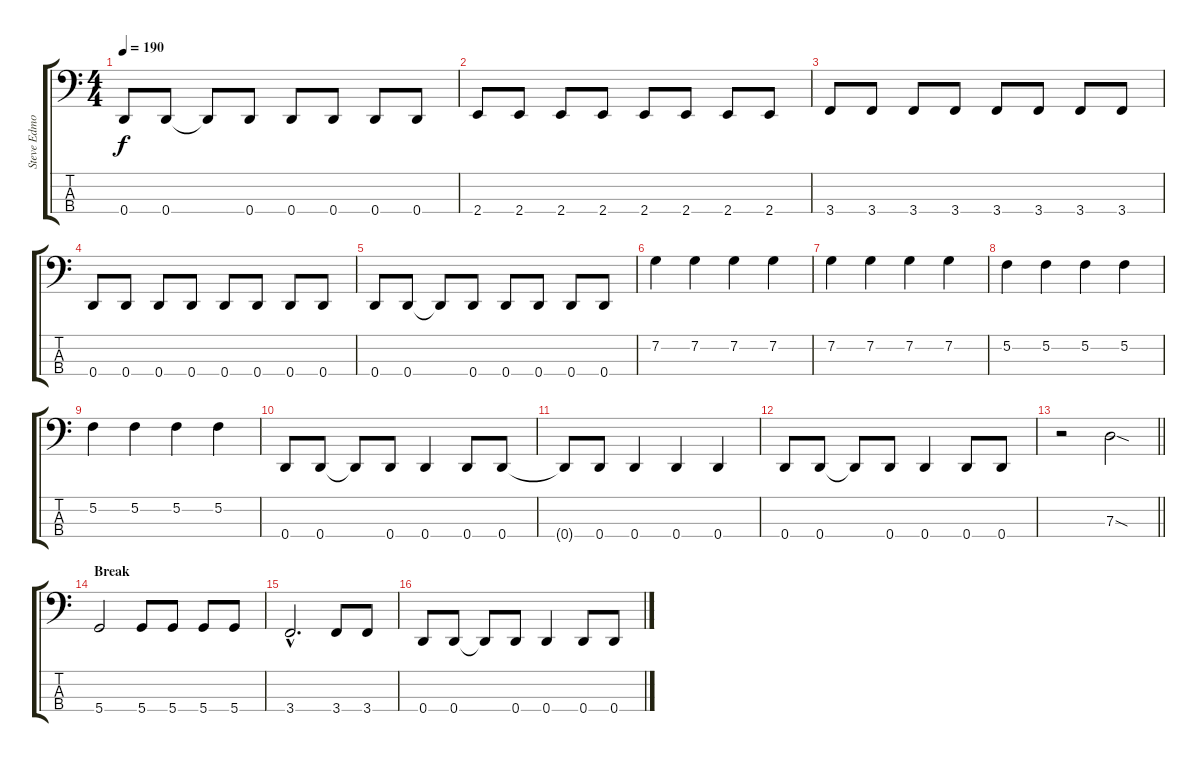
\track ("Steve Edmondson" "Steve Edmo") {instrument electricbassfinger}
\staff {score tabs}
\tuning (F2 C2 G1 D1) {hide}
\ts (4 4)
\tempo 190
\clef f4
\ks c
0.4.8{dy f} 0.4.8 0.4{t}.8 0.4.8 0.4.8 0.4.8 0.4.8 0.4.8 |
2.4.8 2.4.8 2.4.8 2.4.8 2.4.8 2.4.8 2.4.8 2.4.8 |
3.4.8 3.4.8 3.4.8 3.4.8 3.4.8 3.4.8 3.4.8 3.4.8 |
0.4.8 0.4.8 0.4.8 0.4.8 0.4.8 0.4.8 0.4.8 0.4.8 |
0.4.8 0.4.8 0.4{t}.8 0.4.8 0.4.8 0.4.8 0.4.8 0.4.8 |
7.2.4 7.2.4 7.2.4 7.2.4 |
7.2.4 7.2.4 7.2.4 7.2.4 |
5.2.4 5.2.4 5.2.4 5.2.4 |
5.2.4 5.2.4 5.2.4 5.2.4 |
0.4.8 0.4.8 0.4{t}.8 0.4.8 0.4.4 0.4.8 0.4.8 |
0.4{t}.8 0.4.8 0.4.4 0.4.4 0.4.4 |
0.4.8 0.4.8 0.4{t}.8 0.4.8 0.4.4 0.4.8 0.4.8 |
\barLineRight lightlight
r.2 7.3{sod}.2 |
\section ("" "Break")
5.4.2 5.4.8 5.4.8 5.4.8 5.4.8 |
3.4{hac}.2{d} 3.4.8 3.4.8 |
0.4.8 0.4.8 0.4{t}.8 0.4.8 0.4.4 0.4.8 0.4.8
